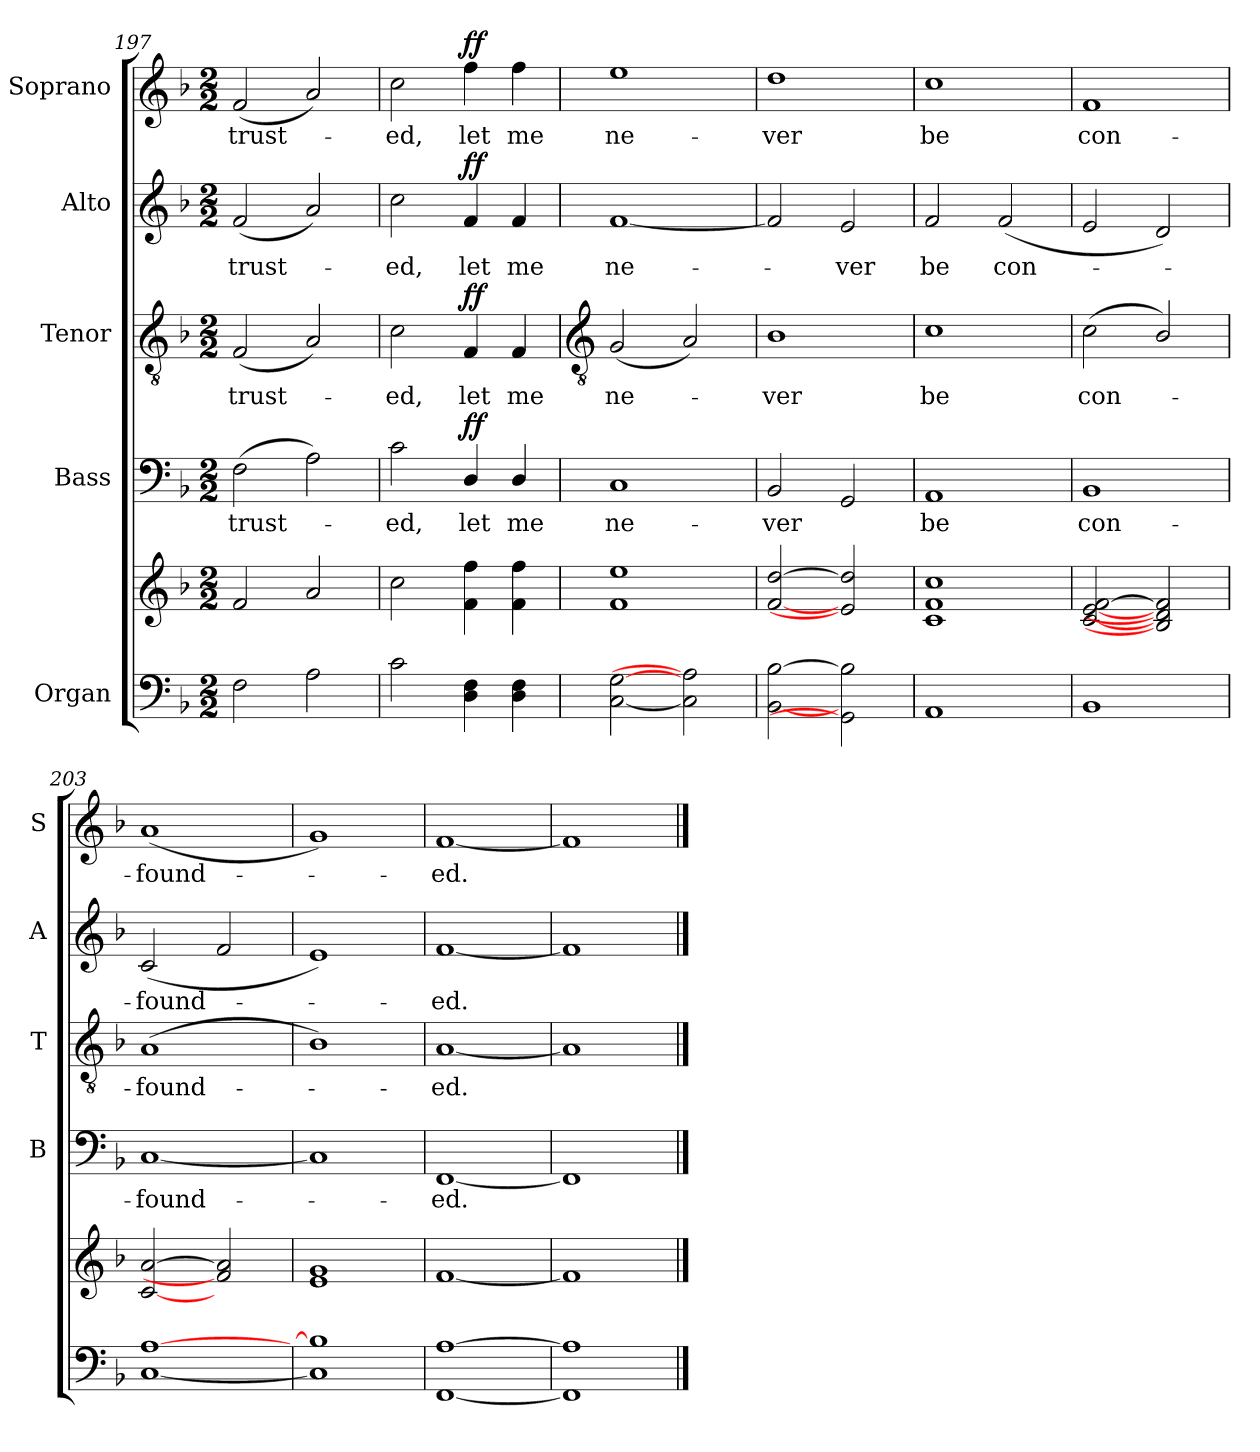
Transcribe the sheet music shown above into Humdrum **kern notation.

**kern	**kern	**kern	**text	**dynam	**kern	**text	**dynam	**kern	**text	**dynam	**kern	**text	**dynam
*part5	*part5	*part4	*part4	*part4	*part3	*part3	*part3	*part2	*part2	*part2	*part1	*part1	*part1
*staff6	*staff5	*staff4	*staff4	*staff4	*staff3	*staff3	*staff3	*staff2	*staff2	*staff2	*staff1	*staff1	*staff1
*I"Organ	*	*I"Bass	*	*	*I"Tenor	*	*	*I"Alto	*	*	*I"Soprano	*	*
*	*	*I'B	*	*	*I'T	*	*	*I'A	*	*	*I'S	*	*
*clefF4	*clefG2	*clefF4	*	*	*clefGv2	*	*	*clefG2	*	*	*clefG2	*	*
*k[b-]	*k[b-]	*k[b-]	*	*	*k[b-]	*	*	*k[b-]	*	*	*k[b-]	*	*
*F:	*F:	*F:	*	*	*F:	*	*	*F:	*	*	*F:	*	*
*M2/2	*M2/2	*M2/2	*	*	*M2/2	*	*	*M2/2	*	*	*M2/2	*	*
=197	=197	=197	=197	=197	=197	=197	=197	=197	=197	=197	=197	=197	=197
!	!	!	!LO:LY:b	!	!	!LO:LY:b	!	!	!LO:LY:b	!	!	!LO:LY:b	!
2F	2f	(>2F	trust-	.	(<2F	trust-	.	(<2f	trust-	.	(<2f	trust-	.
2A	2a	2A)	.	.	2A)	.	.	2a)	.	.	2a)	.	.
=198	=198	=198	=198	=198	=198	=198	=198	=198	=198	=198	=198	=198	=198
!	!	!	!LO:LY:b	!	!	!LO:LY:b	!	!	!LO:LY:b	!	!	!LO:LY:b	!
2c	2cc	2c	ed,	.	2c	ed,	.	2cc	ed,	.	2cc	ed,	.
!	!	!	!LO:LY:b	!LO:DY:b	!	!LO:LY:b	!LO:DY:b	!	!LO:LY:b	!LO:DY:b	!	!LO:LY:b	!LO:DY:b
4D 4F	4f 4ff	4D/	let	ff	4F	let	ff	4f	let	ff	4ff	let	ff
!	!	!	!LO:LY:b	!	!	!LO:LY:b	!	!	!LO:LY:b	!	!	!LO:LY:b	!
4D 4F	4f 4ff	4D/	me	.	4F	me	.	4f	me	.	4ff	me	.
!!LO:LB:g=z
=199	=199	=199	=199	=199	=199	=199	=199	=199	=199	=199	=199	=199	=199
*	*	*	*	*	*clefGv2	*	*	*	*	*	*	*	*
!	!	!	!LO:LY:b	!	!	!LO:LY:b	!	!	!LO:LY:b	!	!	!LO:LY:b	!
[2C [2G	1f 1ee	1C	ne-	.	(<2G	ne-	.	[1f	ne-	.	1ee	ne-	.
2C] 2A]	.	.	.	.	2A)	.	.	.	.	.	.	.	.
=200	=200	=200	=200	=200	=200	=200	=200	=200	=200	=200	=200	=200	=200
!	!	!	!LO:LY:b	!	!	!LO:LY:b	!	!	!	!	!	!LO:LY:b	!
[2BB-\ [2B-\	[2f [2dd	2BB-	-ver	.	1B-	ver	.	2f]	.	.	1dd	-ver	.
!	!	!	!	!	!	!	!	!	!LO:LY:b	!	!	!	!
2GG\] 2B-\]	2e] 2dd]	2GG	.	.	.	.	.	2e	ver	.	.	.	.
=201	=201	=201	=201	=201	=201	=201	=201	=201	=201	=201	=201	=201	=201
!	!	!	!LO:LY:b	!	!	!LO:LY:b	!	!	!LO:LY:b	!	!	!LO:LY:b	!
1AA	1c 1f 1cc	1AA	be	.	1c	be	.	2f	be	.	1cc	be	.
!	!	!	!	!	!	!	!	!	!LO:LY:b	!	!	!	!
.	.	.	.	.	.	.	.	(<2f	con-	.	.	.	.
=202	=202	=202	=202	=202	=202	=202	=202	=202	=202	=202	=202	=202	=202
!	!	!	!LO:LY:b	!	!	!LO:LY:b	!	!	!	!	!	!LO:LY:b	!
1BB-	[2c [2e [2f	1BB-	con-	.	(<2c	con-	.	2e	.	.	1f	con-	.
.	2B-] 2d] 2f]	.	.	.	2B-/)	.	.	2d)	.	.	.	.	.
=203	=203	=203	=203	=203	=203	=203	=203	=203	=203	=203	=203	=203	=203
!	!	!	!LO:LY:b	!	!	!LO:LY:b	!	!	!LO:LY:b	!	!	!LO:LY:b	!
[1C [1A	[2c [2a	[1C	-found-	.	(<1A	found-	.	(<2c	found-	.	(<1a	-found-	.
.	2f] 2a]	.	.	.	.	.	.	2f	.	.	.	.	.
=204	=204	=204	=204	=204	=204	=204	=204	=204	=204	=204	=204	=204	=204
1C] 1B-]	1e 1g	1C]	.	.	1B-)	.	.	1e)	.	.	1g)	.	.
=205	=205	=205	=205	=205	=205	=205	=205	=205	=205	=205	=205	=205	=205
!	!	!	!LO:LY:b	!	!	!LO:LY:b	!	!	!LO:LY:b	!	!	!LO:LY:b	!
[1FF [1A	[1f	[1FF	ed.	.	[1A	ed.	.	[1f	ed.	.	[1f	ed.	.
=206	=206	=206	=206	=206	=206	=206	=206	=206	=206	=206	=206	=206	=206
1FF] 1A]	1f]	1FF]	.	.	1A]	.	.	1f]	.	.	1f]	.	.
==	==	==	==	==	==	==	==	==	==	==	==	==	==
*-	*-	*-	*-	*-	*-	*-	*-	*-	*-	*-	*-	*-	*-
